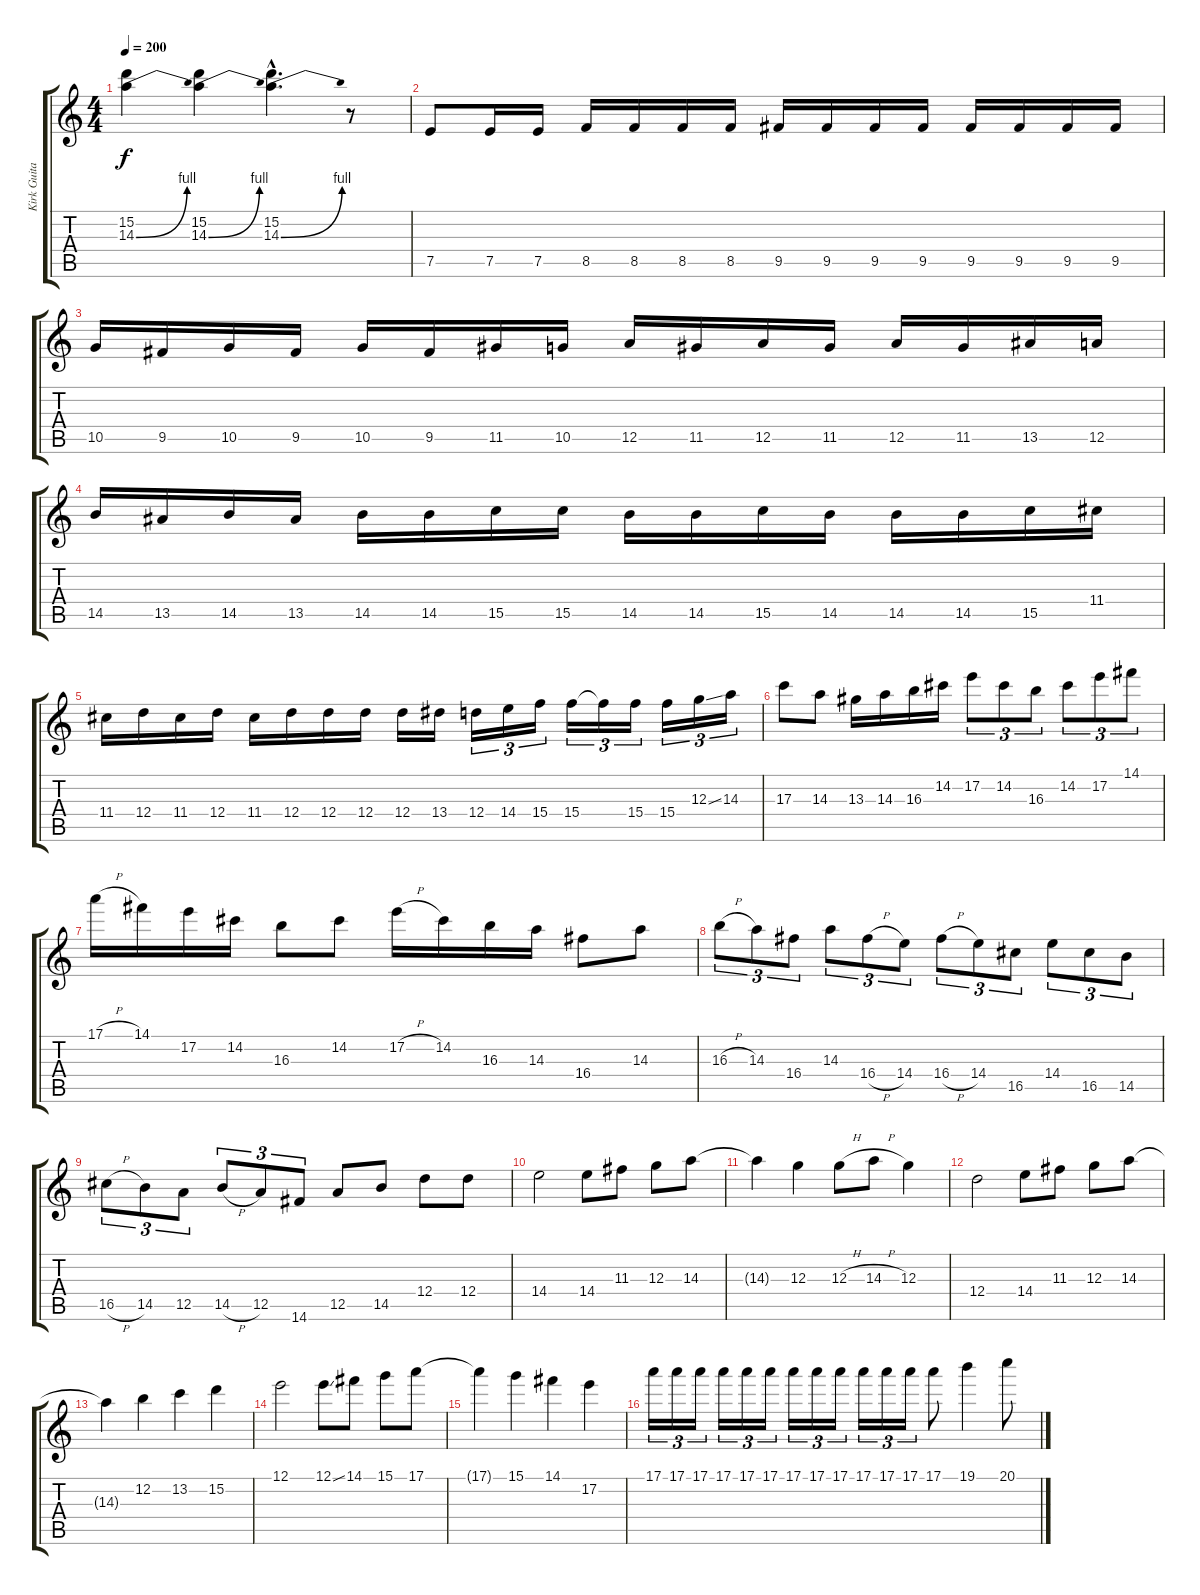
\track ("Kirk Guitar 1" "Kirk Guita") {instrument distortionguitar}
\staff {score tabs}
\tuning (E4 B3 G3 D3 A2 E2) {hide}
\ts (4 4)
\tempo 200
\clef g2
\ks c
(15.2 14.3{be (bend 0 0 60 4)}).4{dy f} (15.2 14.3{be (bend 0 0 60 4)}).4 (15.2{hac} 14.3{be (bend 0 0 60 4) hac}).4{d} r.8 |
7.5.8 7.5.16 7.5.16 8.5.16 8.5.16 8.5.16 8.5.16 9.5.16 9.5.16 9.5.16 9.5.16 9.5.16 9.5.16 9.5.16 9.5.16 |
10.5.16 9.5.16 10.5.16 9.5.16 10.5.16 9.5.16 11.5.16 10.5.16 12.5.16 11.5.16 12.5.16 11.5.16 12.5.16 11.5.16 13.5.16 12.5.16 |
14.5.16 13.5.16 14.5.16 13.5.16 14.5.16 14.5.16 15.5.16 15.5.16 14.5.16 14.5.16 15.5.16 14.5.16 14.5.16 14.5.16 15.5.16 11.4.16 |
11.4.16 12.4.16 11.4.16 12.4.16 11.4.16 12.4.16 12.4.16 12.4.16 12.4.16 13.4.16 12.4.16{tu (3 2)} 14.4.16{tu (3 2)} 15.4.16{tu (3 2)} 15.4.16{tu (3 2)} 15.4{t}.16{tu (3 2)} 15.4.16{tu (3 2)} 15.4.16{tu (3 2)} 12.3{ss}.16{tu (3 2)} 14.3.16{tu (3 2)} |
17.3.8 14.3.8 13.3.16 14.3.16 16.3.16 14.2.16 17.2.8{tu (3 2)} 14.2.8{tu (3 2)} 16.3.8{tu (3 2)} 14.2.8{tu (3 2)} 17.2.8{tu (3 2)} 14.1.8{tu (3 2)} |
17.1{h}.16 14.1.16 17.2.16 14.2.16 16.3.8 14.2.8 17.2{h}.16 14.2.16 16.3.16 14.3.16 16.4.8 14.3.8 |
16.3{h}.8{tu (3 2)} 14.3.8{tu (3 2)} 16.4.8{tu (3 2)} 14.3.8{tu (3 2)} 16.4{h}.8{tu (3 2)} 14.4.8{tu (3 2)} 16.4{h}.8{tu (3 2)} 14.4.8{tu (3 2)} 16.5.8{tu (3 2)} 14.4.8{tu (3 2)} 16.5.8{tu (3 2)} 14.5.8{tu (3 2)} |
16.5{h}.8{tu (3 2)} 14.5.8{tu (3 2)} 12.5.8{tu (3 2)} 14.5{h}.8{tu (3 2)} 12.5.8{tu (3 2)} 14.6.8{tu (3 2)} 12.5.8 14.5.8 12.4.8 12.4.8 |
14.4.2 14.4.8 11.3.8 12.3.8 14.3.8 |
14.3{t}.4 12.3.4 12.3{h}.8 14.3{h}.8 12.3.4 |
12.4.2 14.4.8 11.3.8 12.3.8 14.3.8 |
14.3{t}.4 12.2.4 13.2.4 15.2.4 |
12.1.2 12.1{ss}.8 14.1.8 15.1.8 17.1.8 |
17.1{t}.4 15.1.4 14.1.4 17.2.4 |
17.1.16{tu (3 2)} 17.1.16{tu (3 2)} 17.1.16{tu (3 2)} 17.1.16{tu (3 2)} 17.1.16{tu (3 2)} 17.1.16{tu (3 2)} 17.1.16{tu (3 2)} 17.1.16{tu (3 2)} 17.1.16{tu (3 2)} 17.1.16{tu (3 2)} 17.1.16{tu (3 2)} 17.1.16{tu (3 2)} 17.1.8 19.1.4 20.1.8
